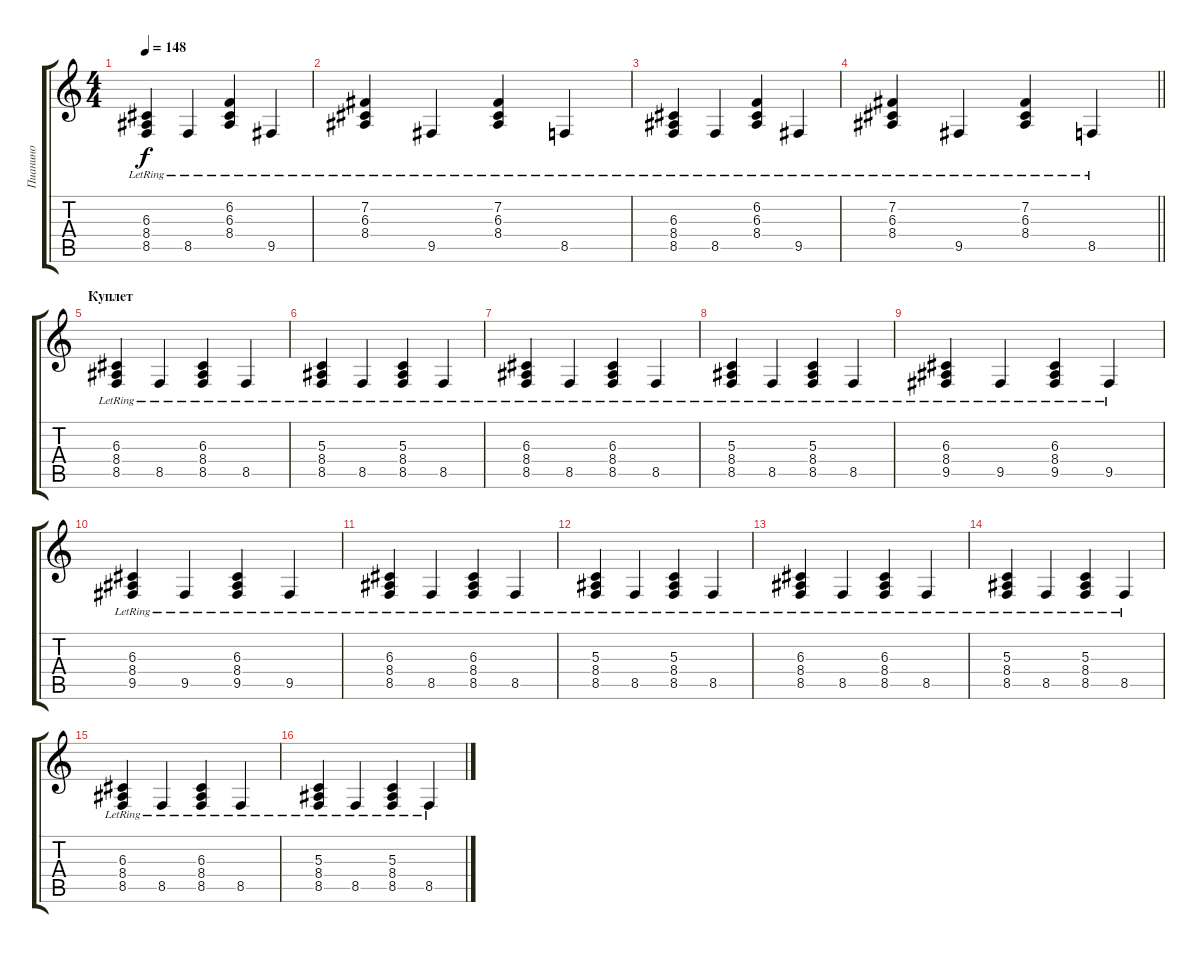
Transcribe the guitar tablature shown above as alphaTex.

\track ("Пианино" "Пианино") {instrument acousticgrandpiano}
\staff {score tabs}
\tuning (E4 B3 G3 D3 A2 E2) {hide}
\ts (4 4)
\tempo 148
\clef g2
\ks c
(6.3{lr} 8.4{lr} 8.5{lr}).4{dy f instrument acousticgrandpiano} 8.5{lr}.4 (6.2{lr} 6.3{lr} 8.4{lr}).4 9.5{lr}.4 |
(7.2{lr} 6.3{lr} 8.4{lr}).4 9.5{lr}.4 (7.2{lr} 6.3{lr} 8.4{lr}).4 8.5{lr}.4 |
(6.3{lr} 8.4{lr} 8.5{lr}).4 8.5{lr}.4 (6.2{lr} 6.3{lr} 8.4{lr}).4 9.5{lr}.4 |
\barLineRight lightlight
(7.2{lr} 6.3{lr} 8.4{lr}).4 9.5{lr}.4 (7.2{lr} 6.3{lr} 8.4{lr}).4 8.5{lr}.4 |
\section ("" "Куплет")
(6.3{lr} 8.4{lr} 8.5{lr}).4 8.5{lr}.4 (6.3{lr} 8.4{lr} 8.5).4 8.5{lr}.4 |
(5.3 8.4{lr} 8.5).4 8.5{lr}.4 (5.3{lr} 8.4{lr} 8.5).4 8.5{lr}.4 |
(6.3{lr} 8.4{lr} 8.5{lr}).4 8.5{lr}.4 (6.3{lr} 8.4{lr} 8.5).4 8.5{lr}.4 |
(5.3 8.4{lr} 8.5).4 8.5{lr}.4 (5.3{lr} 8.4{lr} 8.5).4 8.5{lr}.4 |
(6.3{lr} 8.4{lr} 9.5{lr}).4 9.5{lr}.4 (6.3{lr} 8.4{lr} 9.5{lr}).4 9.5{lr}.4 |
(6.3{lr} 8.4{lr} 9.5{lr}).4 9.5{lr}.4 (6.3{lr} 8.4{lr} 9.5{lr}).4 9.5{lr}.4 |
(6.3{lr} 8.4{lr} 8.5{lr}).4 8.5{lr}.4 (6.3{lr} 8.4{lr} 8.5).4 8.5{lr}.4 |
(5.3 8.4{lr} 8.5).4 8.5{lr}.4 (5.3{lr} 8.4{lr} 8.5).4 8.5{lr}.4 |
(6.3{lr} 8.4{lr} 8.5{lr}).4 8.5{lr}.4 (6.3{lr} 8.4{lr} 8.5).4 8.5{lr}.4 |
(5.3 8.4{lr} 8.5).4 8.5{lr}.4 (5.3{lr} 8.4{lr} 8.5).4 8.5{lr}.4 |
(6.3{lr} 8.4{lr} 8.5{lr}).4 8.5{lr}.4 (6.3{lr} 8.4{lr} 8.5).4 8.5{lr}.4 |
(5.3 8.4{lr} 8.5).4 8.5{lr}.4 (5.3{lr} 8.4{lr} 8.5).4 8.5{lr}.4
